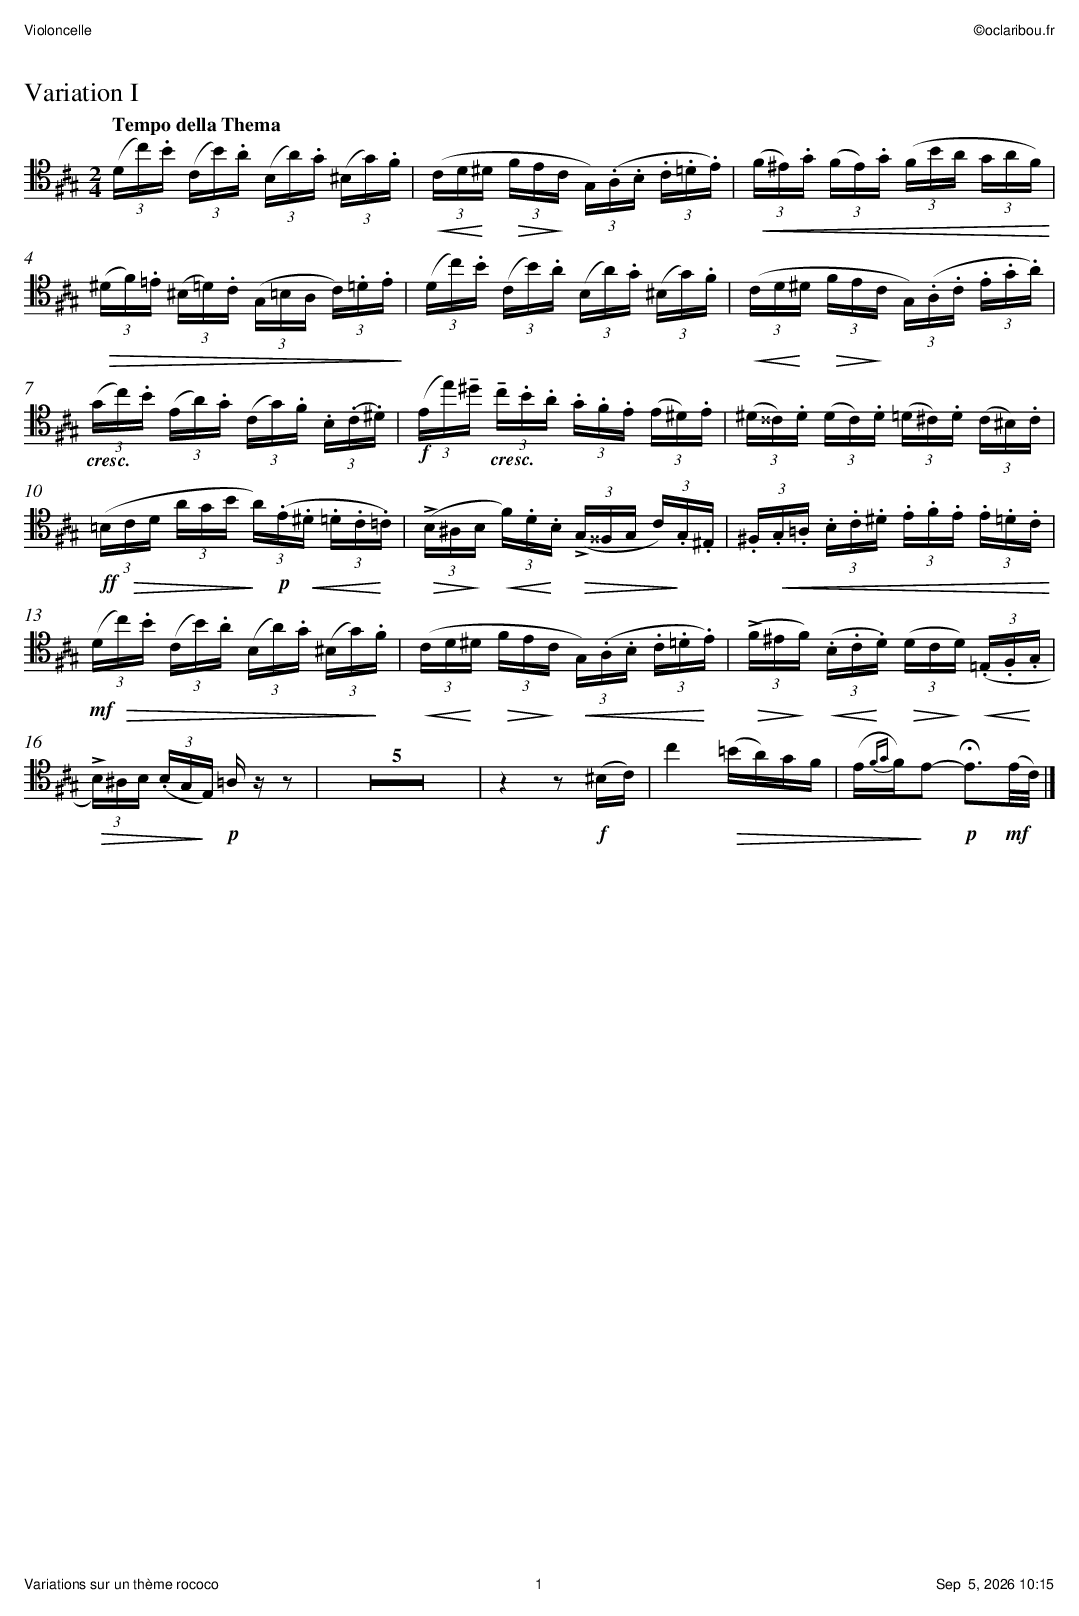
X:1
T:Variation I
M:2/4
L:1/16
Q:"Tempo della Thema"
K:A clef=tenor
(3(Dc).B (3(CB).A (3(B,A).G (3(^B,G).F | !<(!(3(CD!<)!^D !>(!(3FE!>)!C (3G,)(.A,.B, (3.C.=D.E) | !<(!(3(F^E).G (3(FE).G (3(FBA (3GAF) !<)!|
!>(!(3(^DF).=E (3(^B,=D).C ((3G,=B,A, (3C).=D.E !>)!| (3(Dc).B (3(CB).A (3(B,A).G (3(^B,G).F | ((3!<(!CD!<)!^D (3!>(!FE!>)!C (3G,)(.A,.C (3.E.G.A) |
(3("_cresc."Gc).B (3(EA).G (3(CG).F (3.B,(.C.^D) | !f!(3(Ee)!tenuto!^d (3"_cresc."!tenuto!c.B.A (3.G.F.E (3(E^D).E | (3(^D^^C).D (3(DC).D (3(=D^C).D (3(C^B,).C |
(3(!ff!=B,!>(!CD (3AGB (3!>)!A)(!p!.E!<(!.^D (3.=D.C!<)!.=C) | (3(!>(!!>!B,^A,!>)!B, (3!<(!F).D!<)!.B, (3(!>(!!>!G,^^F,G, (3C)!>)!.G,.^E, | (3.^F,!<(!.G,.=A, (3.B,.C.^D (3.E.F.E (3.E.=D.C !<)!|
!mf!(3(D!>(!c).B (3(CB).A (3(B,A).G (3(^B,G)!>)!.F | !<(!(3(CD!<)!^D (3!>(!FE!>)!C !<(!(3G,)(.A,.B, (3.C.=D!<)!.E) | (3(!>(!!>!F^E!>)!F) (3(!<(!.B,.C!<)!.D) (3(!>(!DC!>)!D) (3(!<(!.=E,.F,!<)!.G, |
(3!>(!!>!B,)^A,B, (3(.B,G,!>)!E,) !p!=A,z z2 | Z5 | z4 z2 !f!(^B,C) | c4 !>(!(=BA)GF | (E{FG}F)!>)!E2- !p!!fermata!E3!mf!(E/C/) |]
